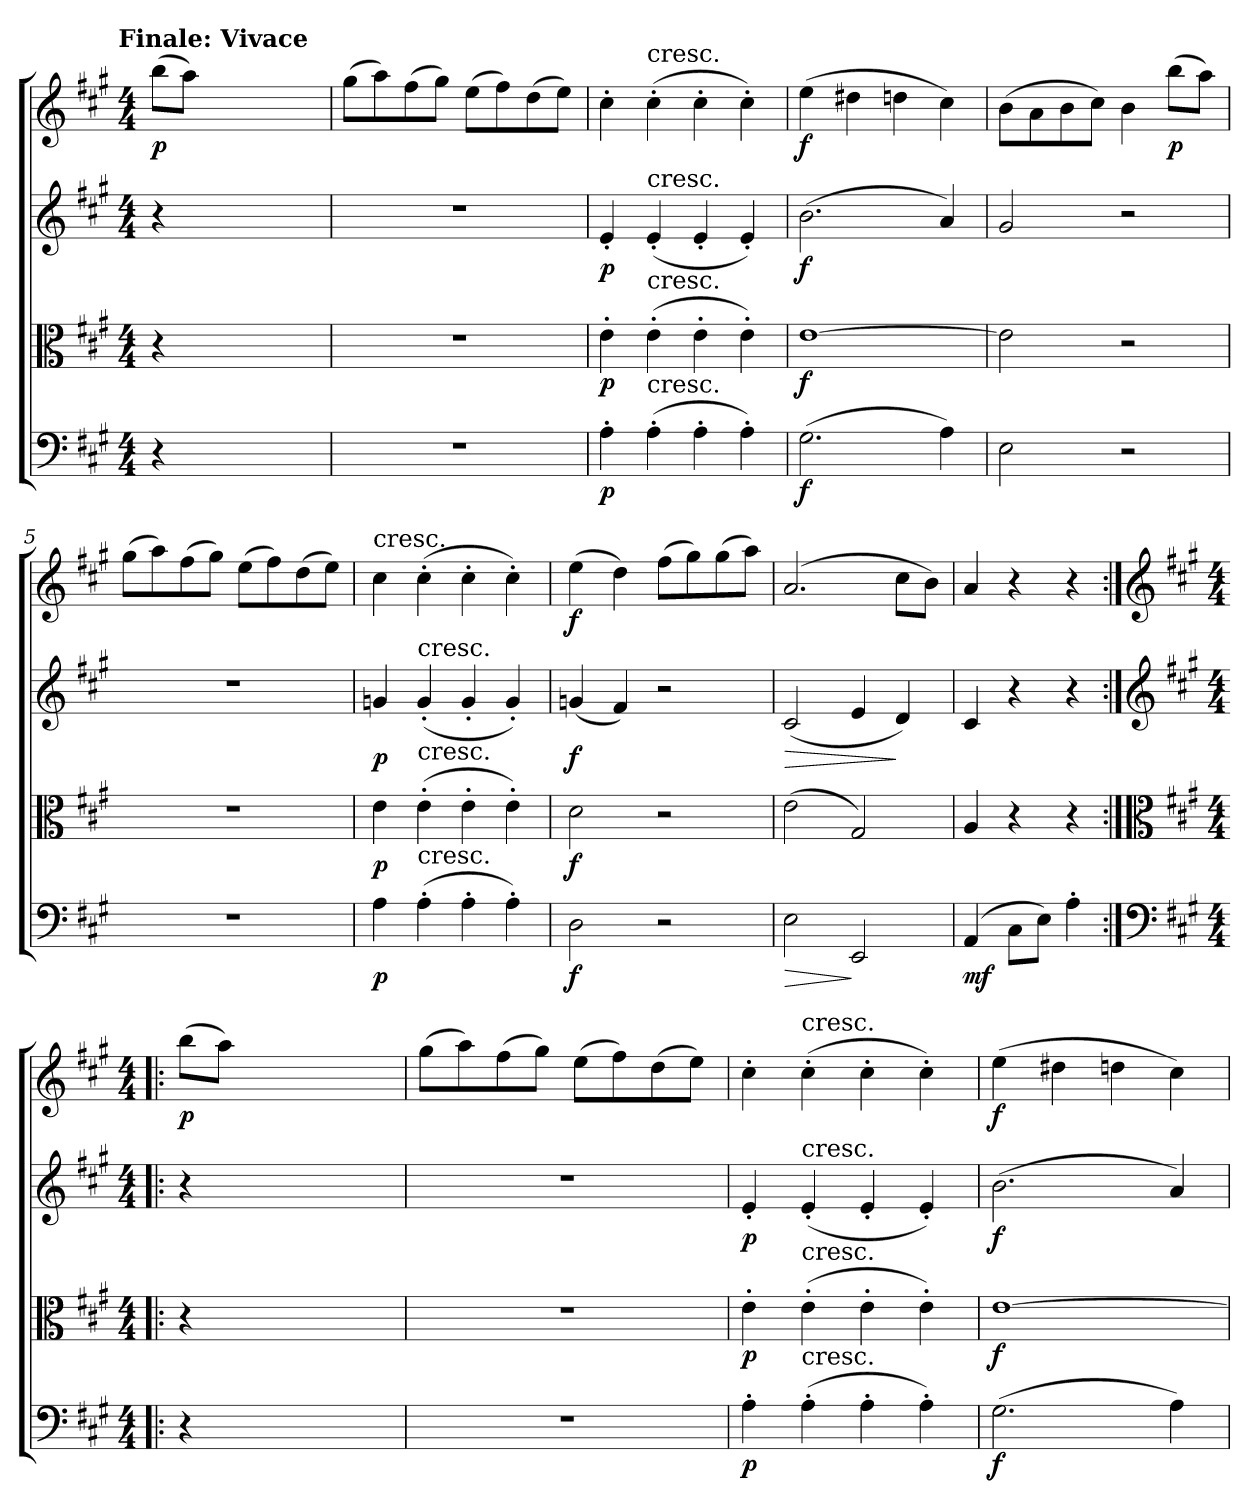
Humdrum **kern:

**kern	**dynam	**kern	**dynam	**kern	**dynam	**kern	**dynam
*part4	*part4	*part3	*part3	*part2	*part2	*part1	*part1
*staff4	*staff4	*staff3	*staff3	*staff2	*staff2	*staff1	*staff1
*clefF4	*	*clefC3	*	*clefG2	*	*clefG2	*
*k[f#c#g#]	*	*k[f#c#g#]	*	*k[f#c#g#]	*	*k[f#c#g#]	*
*A:	*	*A:	*	*A:	*	*A:	*
!!LO:TX:omd:t=Finale&colon; Vivace
*M4/4	*	*M4/4	*	*M4/4	*	*M4/4	*
*MM160	*	*MM160	*	*MM160	*	*MM160	*
=	=	=	=	=	=	=	=
4r	.	4r	.	4r	.	(8bb\L	p
.	.	.	.	.	.	8aa\J)	.
2ryy	.	2ryy	.	2ryy	.	2ryy	.
4ryy	.	4ryy	.	4ryy	.	4ryy	.
=1	=1	=1	=1	=1	=1	=1	=1
1r	.	1r	.	1r	.	(8gg#\L	.
.	.	.	.	.	.	8aa\)	.
.	.	.	.	.	.	(8ff#\	.
.	.	.	.	.	.	8gg#\J)	.
.	.	.	.	.	.	(8ee\L	.
.	.	.	.	.	.	8ff#\)	.
.	.	.	.	.	.	(8dd\	.
.	.	.	.	.	.	8ee\J)	.
=2	=2	=2	=2	=2	=2	=2	=2
4A'\	p	4e'\	p	4e'/	p	4cc#'\	.
!	!	!	!	!	!	!LO:TX:t=cresc.	!
!	!	!	!	!LO:TX:t=cresc.	!	!	!
!	!	!LO:TX:t=cresc.	!	!	!	!	!
!LO:TX:t=cresc.	!	!	!	!	!	!	!
(4A'\	.	(4e'\	.	(4e'/	.	(4cc#'\	.
4A'\	.	4e'\	.	4e'/	.	4cc#'\	.
4A'\)	.	4e'\)	.	4e'/)	.	4cc#'\)	.
=3	=3	=3	=3	=3	=3	=3	=3
(2.G#\	f	[1e\	f	(2.b\	f	(4ee\	f
.	.	.	.	.	.	4dd#X\	.
.	.	.	.	.	.	4ddn\	.
4A\)	.	.	.	4a/)	.	4cc#\)	.
=4	=4	=4	=4	=4	=4	=4	=4
2E\	.	2e\]	.	2g#/	.	(8b\L	.
.	.	.	.	.	.	8a\	.
.	.	.	.	.	.	8b\	.
.	.	.	.	.	.	8cc#\J)	.
2r	.	2r	.	2r	.	4b\	.
.	.	.	.	.	.	(8bb\L	p
.	.	.	.	.	.	8aa\J)	.
=5	=5	=5	=5	=5	=5	=5	=5
1r	.	1r	.	1r	.	(8gg#\L	.
.	.	.	.	.	.	8aa\)	.
.	.	.	.	.	.	(8ff#\	.
.	.	.	.	.	.	8gg#\J)	.
.	.	.	.	.	.	(8ee\L	.
.	.	.	.	.	.	8ff#\)	.
.	.	.	.	.	.	(8dd\	.
.	.	.	.	.	.	8ee\J)	.
=6	=6	=6	=6	=6	=6	=6	=6
!	!	!	!	!	!	!LO:TX:t=cresc.	!
4A\	p	4e\	p	4gn/	p	4cc#\	.
!	!	!	!	!LO:TX:t=cresc.	!	!	!
!	!	!LO:TX:t=cresc.	!	!	!	!	!
!LO:TX:t=cresc.	!	!	!	!	!	!	!
(4A'\	.	(4e'\	.	(4g'/	.	(4cc#'\	.
4A'\	.	4e'\	.	4g'/	.	4cc#'\	.
4A'\)	.	4e'\)	.	4g'/)	.	4cc#'\)	.
=7	=7	=7	=7	=7	=7	=7	=7
2D\	f	2d\	f	(4gn/	f	(4ee\	f
.	.	.	.	4f#/)	.	4dd\)	.
2r	.	2r	.	2r	.	(8ff#\L	.
.	.	.	.	.	.	8gg#\)	.
.	.	.	.	.	.	(8gg#\	.
.	.	.	.	.	.	8aa\J)	.
=8	=8	=8	=8	=8	=8	=8	=8
!	!LO:HP:b	!	!	!	!LO:HP:b	!	!
2E\	>	(2e\	.	(2c#/	>	(2.a/	.
2EE/	]	2G#/)	.	4e/	.	.	.
.	.	.	.	4d/)	]	8cc#\L	.
.	.	.	.	.	.	8b\J)	.
=9	=9	=9	=9	=9	=9	=9	=9
(4AA/	mf	4A/	.	4c#/	.	4a/	.
8C#\L	.	4r	.	4r	.	4r	.
8E\J)	.	.	.	.	.	.	.
4A'\	.	4r	.	4r	.	4r	.
=:|!|:	=:|!|:	=:|!|:	=:|!|:	=:|!|:	=:|!|:	=:|!|:	=:|!|:
*clefF4	*	*clefC3	*	*clefG2	*	*clefG2	*
*k[f#c#g#]	*	*k[f#c#g#]	*	*k[f#c#g#]	*	*k[f#c#g#]	*
*A:	*	*A:	*	*A:	*	*A:	*
*M4/4	*	*M4/4	*	*M4/4	*	*M4/4	*
4r	.	4r	.	4r	.	(8bb\L	p
.	.	.	.	.	.	8aa\J)	.
2ryy	.	2ryy	.	2ryy	.	2ryy	.
4ryy	.	4ryy	.	4ryy	.	4ryy	.
=1	=1	=1	=1	=1	=1	=1	=1
1r	.	1r	.	1r	.	(8gg#\L	.
.	.	.	.	.	.	8aa\)	.
.	.	.	.	.	.	(8ff#\	.
.	.	.	.	.	.	8gg#\J)	.
.	.	.	.	.	.	(8ee\L	.
.	.	.	.	.	.	8ff#\)	.
.	.	.	.	.	.	(8dd\	.
.	.	.	.	.	.	8ee\J)	.
=2	=2	=2	=2	=2	=2	=2	=2
4A'\	p	4e'\	p	4e'/	p	4cc#'\	.
!	!	!	!	!	!	!LO:TX:t=cresc.	!
!	!	!	!	!LO:TX:t=cresc.	!	!	!
!	!	!LO:TX:t=cresc.	!	!	!	!	!
!LO:TX:t=cresc.	!	!	!	!	!	!	!
(4A'\	.	(4e'\	.	(4e'/	.	(4cc#'\	.
4A'\	.	4e'\	.	4e'/	.	4cc#'\	.
4A'\)	.	4e'\)	.	4e'/)	.	4cc#'\)	.
=3	=3	=3	=3	=3	=3	=3	=3
(2.G#\	f	[1e\	f	(2.b\	f	(4ee\	f
.	.	.	.	.	.	4dd#X\	.
.	.	.	.	.	.	4ddn\	.
4A\)	.	.	.	4a/)	.	4cc#\)	.
=	=	=	=	=	=	=	=
*-	*-	*-	*-	*-	*-	*-	*-
